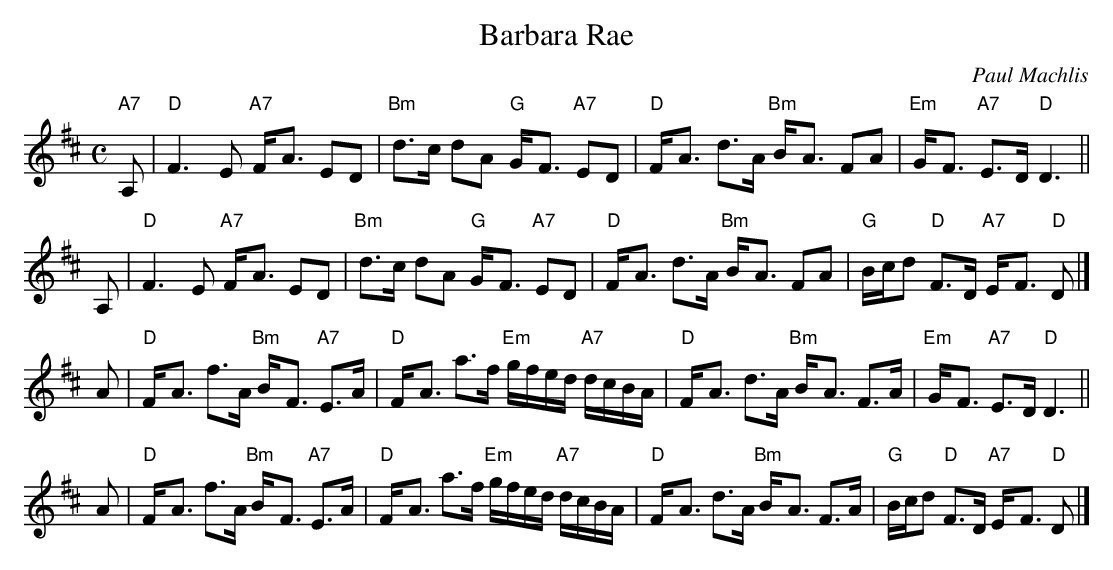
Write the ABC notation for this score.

X:1
T: Barbara Rae
C: Paul Machlis
M: C
L: 1/8
K: D
"A7"\
A,| "D"F3 E "A7"F-<A ED | "Bm"d>c dA "G"G-<F "A7"ED \
  | "D"F-<A d>A "Bm"B-<A FA | "Em"G-<F "A7"E>D "D"D3 ||
A,| "D"F3 E "A7"F-<A ED | "Bm"d>c dA "G"G-<F "A7"ED \
  | "D"F-<A d>A "Bm"B-<A FA | "G"B/c/d "D"F>D "A7"E-<F "D"D |]
A | "D"F-<A f>A "Bm"B-<F "A7"E>A | "D"F-<A a>f "Em"g/f/e/d/ "A7"d/c/B/A/ \
  | "D"F-<A d>A "Bm"B-<A     F>A | "Em"G-<F "A7"E>D "D"D3 ||
A | "D"F-<A f>A "Bm"B-<F "A7"E>A | "D"F-<A a>f "Em"g/f/e/d/ "A7"d/c/B/A/ \
  | "D"F-<A d>A "Bm"B-<A     F>A | "G"B/c/d "D"F>D "A7"E-<F "D"D |]
